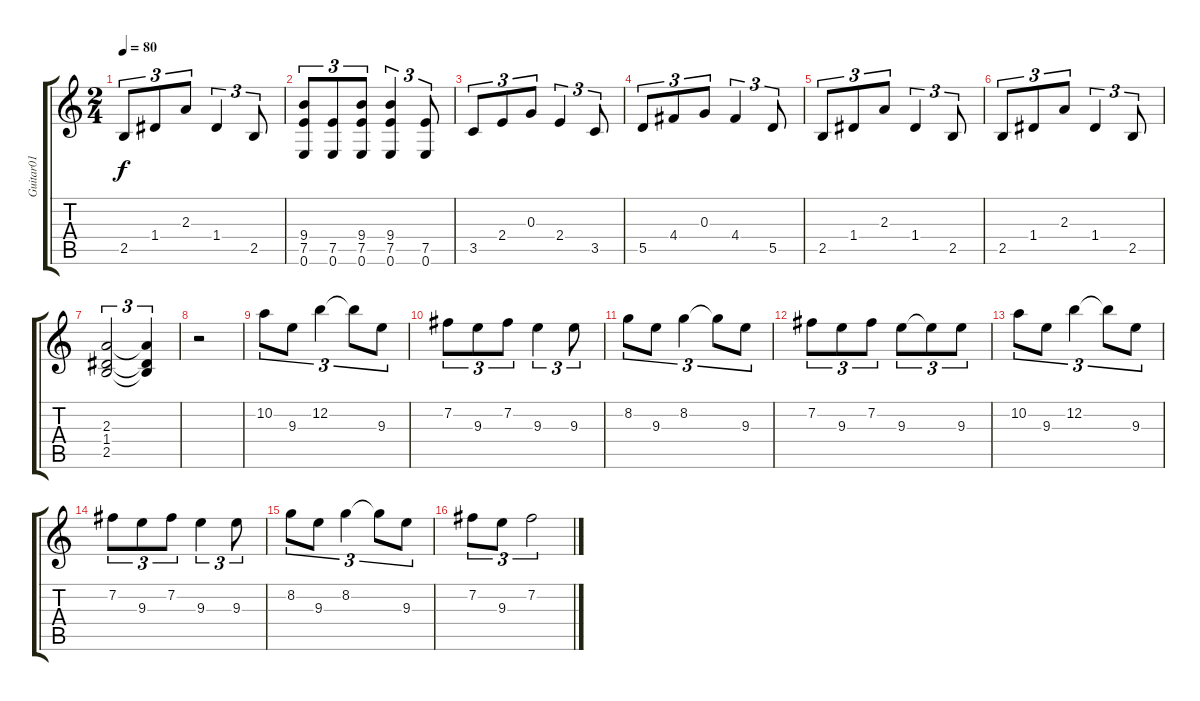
\track ("Guitar01" "Guitar01") {instrument electricguitarclean}
\staff {score tabs}
\tuning (E4 B3 G3 D3 A2 E2) {hide}
\ts (2 4)
\tempo 80
\clef g2
\ks c
2.5.8{tu (3 2) dy f} 1.4.8{tu (3 2)} 2.3.8{tu (3 2)} 1.4.4{tu (3 2)} 2.5.8{tu (3 2)} |
(9.4 7.5 0.6).8{tu (3 2)} (7.5 0.6).8{tu (3 2)} (9.4 7.5 0.6).8{tu (3 2)} (9.4 7.5 0.6).4{tu (3 2)} (7.5 0.6).8{tu (3 2)} |
3.5.8{tu (3 2)} 2.4.8{tu (3 2)} 0.3.8{tu (3 2)} 2.4.4{tu (3 2)} 3.5.8{tu (3 2)} |
5.5.8{tu (3 2)} 4.4.8{tu (3 2)} 0.3.8{tu (3 2)} 4.4.4{tu (3 2)} 5.5.8{tu (3 2)} |
2.5.8{tu (3 2)} 1.4.8{tu (3 2)} 2.3.8{tu (3 2)} 1.4.4{tu (3 2)} 2.5.8{tu (3 2)} |
2.5.8{tu (3 2)} 1.4.8{tu (3 2)} 2.3.8{tu (3 2)} 1.4.4{tu (3 2)} 2.5.8{tu (3 2)} |
(2.3 1.4 2.5).2{tu (3 2)} (2.3{t} 1.4{t} 2.5{t}).4{tu (3 2)} |
r.2 |
10.2.8{tu (3 2)} 9.3.8{tu (3 2)} 12.2.4{tu (3 2)} 12.2{t}.8{tu (3 2)} 9.3.8{tu (3 2)} |
7.2.8{tu (3 2)} 9.3.8{tu (3 2)} 7.2.8{tu (3 2)} 9.3.4{tu (3 2)} 9.3.8{tu (3 2)} |
8.2.8{tu (3 2)} 9.3.8{tu (3 2)} 8.2.4{tu (3 2)} 8.2{t}.8{tu (3 2)} 9.3.8{tu (3 2)} |
7.2.8{tu (3 2)} 9.3.8{tu (3 2)} 7.2.8{tu (3 2)} 9.3.8{tu (3 2)} 9.3{t}.8{tu (3 2)} 9.3.8{tu (3 2)} |
10.2.8{tu (3 2)} 9.3.8{tu (3 2)} 12.2.4{tu (3 2)} 12.2{t}.8{tu (3 2)} 9.3.8{tu (3 2)} |
7.2.8{tu (3 2)} 9.3.8{tu (3 2)} 7.2.8{tu (3 2)} 9.3.4{tu (3 2)} 9.3.8{tu (3 2)} |
8.2.8{tu (3 2)} 9.3.8{tu (3 2)} 8.2.4{tu (3 2)} 8.2{t}.8{tu (3 2)} 9.3.8{tu (3 2)} |
7.2.8{tu (3 2)} 9.3.8{tu (3 2)} 7.2.2{tu (3 2)}
